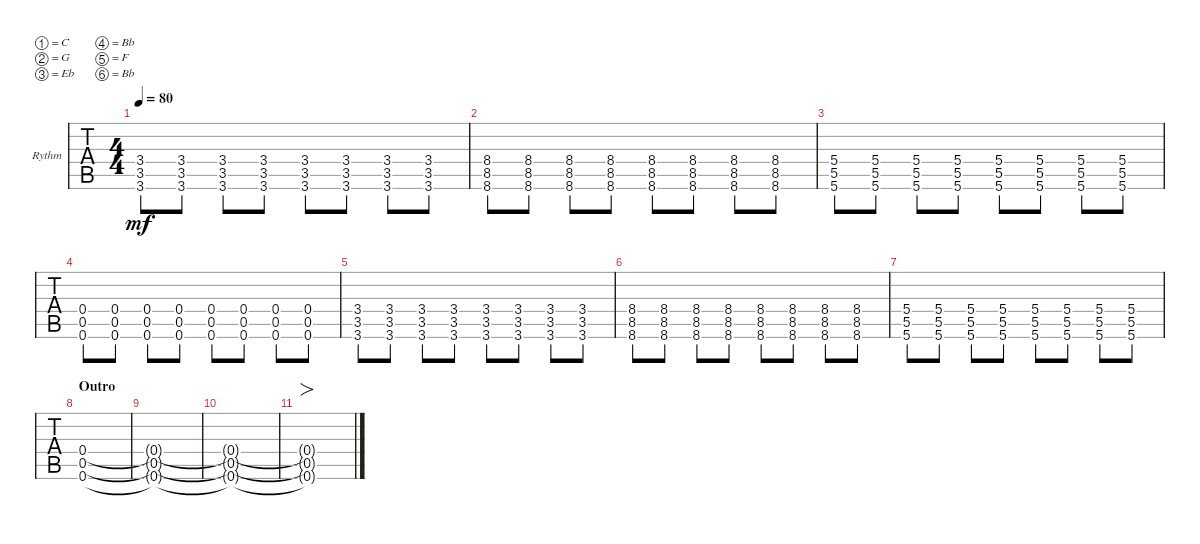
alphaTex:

\defaultSystemsLayout 4
\bracketExtendMode groupsimilarinstruments
\firstSystemTrackNameOrientation horizontal
\otherSystemsTrackNameOrientation horizontal
\track ("Rythm" "Rythm") {instrument electricguitarclean}
\staff {tabs}
\tuning (C4 G3 Eb3 Bb2 F2 Bb1)
\ts (4 4)
\tempo 80
\clef g2
\ks c
(3.6 3.5 3.4).8{dy mf} (3.6 3.5 3.4).8 (3.6 3.5 3.4).8 (3.6 3.5 3.4).8 (3.6 3.5 3.4).8 (3.6 3.5 3.4).8 (3.6 3.5 3.4).8 (3.6 3.5 3.4).8 |
(8.6 8.5 8.4).8 (8.6 8.5 8.4).8 (8.6 8.5 8.4).8 (8.6 8.5 8.4).8 (8.6 8.5 8.4).8 (8.6 8.5 8.4).8 (8.6 8.5 8.4).8 (8.6 8.5 8.4).8 |
(5.6 5.5 5.4).8 (5.6 5.5 5.4).8 (5.6 5.5 5.4).8 (5.6 5.5 5.4).8 (5.6 5.5 5.4).8 (5.6 5.5 5.4).8 (5.6 5.5 5.4).8 (5.6 5.5 5.4).8 |
(0.6 0.5 0.4).8 (0.6 0.5 0.4).8 (0.6 0.5 0.4).8 (0.6 0.5 0.4).8 (0.6 0.5 0.4).8 (0.6 0.5 0.4).8 (0.6 0.5 0.4).8 (0.6 0.5 0.4).8 |
(3.6 3.5 3.4).8 (3.6 3.5 3.4).8 (3.6 3.5 3.4).8 (3.6 3.5 3.4).8 (3.6 3.5 3.4).8 (3.6 3.5 3.4).8 (3.6 3.5 3.4).8 (3.6 3.5 3.4).8 |
(8.6 8.5 8.4).8 (8.6 8.5 8.4).8 (8.6 8.5 8.4).8 (8.6 8.5 8.4).8 (8.6 8.5 8.4).8 (8.6 8.5 8.4).8 (8.6 8.5 8.4).8 (8.6 8.5 8.4).8 |
(5.6 5.5 5.4).8 (5.6 5.5 5.4).8 (5.6 5.5 5.4).8 (5.6 5.5 5.4).8 (5.6 5.5 5.4).8 (5.6 5.5 5.4).8 (5.6 5.5 5.4).8 (5.6 5.5 5.4).8 |
\section ("" "Outro")
(0.6 0.5 0.4).1 |
(0.6{t} 0.5{t} 0.4{t}).1 |
(0.4{t} 0.5{t} 0.6{t}).1 |
(0.6{t} 0.5{t} 0.4{t}).1{fo}
